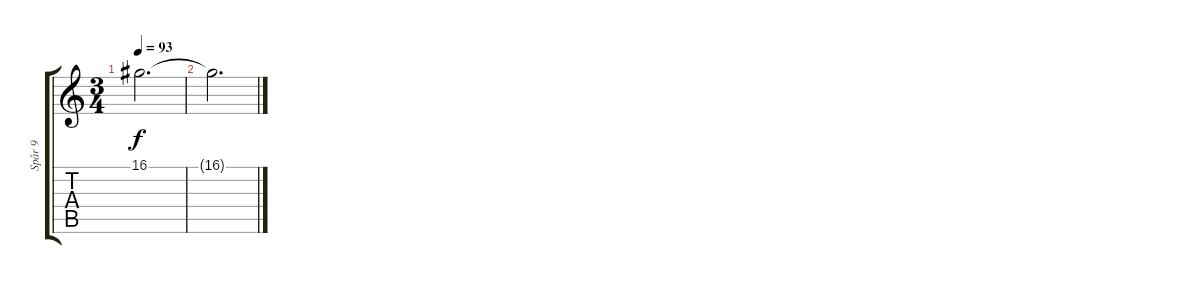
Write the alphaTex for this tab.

\track ("Spår 9" "Spår 9") {instrument pad4choir}
\staff {score tabs}
\tuning (E4 B3 G3 D3 A2 E2) {hide}
\ts (3 4)
\tempo 93
\clef g2
\ks c
16.1{t}.2{d dy f} |
16.1{t}.2{d}
